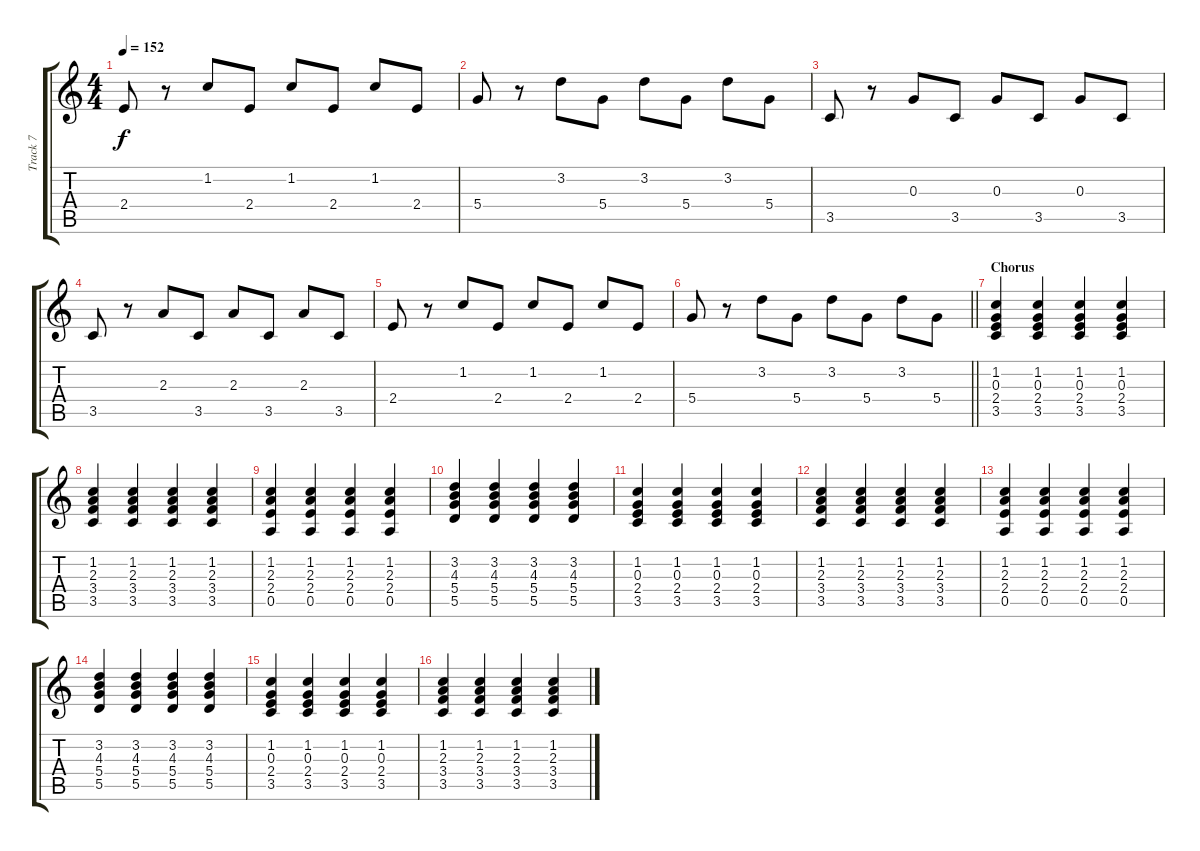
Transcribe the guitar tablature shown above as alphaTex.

\track ("Track 7" "Track 7") {instrument acousticguitarnylon}
\staff {score tabs}
\tuning (E4 B3 G3 D3 A2 E2) {hide}
\ts (4 4)
\tempo 152
\clef g2
\ks c
2.4.8{dy f} r.8 1.2.8 2.4.8 1.2.8 2.4.8 1.2.8 2.4.8 |
5.4.8 r.8 3.2.8 5.4.8 3.2.8 5.4.8 3.2.8 5.4.8 |
3.5.8 r.8 0.3.8 3.5.8 0.3.8 3.5.8 0.3.8 3.5.8 |
3.5.8 r.8 2.3.8 3.5.8 2.3.8 3.5.8 2.3.8 3.5.8 |
2.4.8 r.8 1.2.8 2.4.8 1.2.8 2.4.8 1.2.8 2.4.8 |
\barLineRight lightlight
5.4.8 r.8 3.2.8 5.4.8 3.2.8 5.4.8 3.2.8 5.4.8 |
\section ("" "Chorus")
(1.2 0.3 2.4 3.5).4 (1.2 0.3 2.4 3.5).4 (1.2 0.3 2.4 3.5).4 (1.2 0.3 2.4 3.5).4 |
(1.2 2.3 3.4 3.5).4 (1.2 2.3 3.4 3.5).4 (1.2 2.3 3.4 3.5).4 (1.2 2.3 3.4 3.5).4 |
(1.2 2.3 2.4 0.5).4 (1.2 2.3 2.4 0.5).4 (1.2 2.3 2.4 0.5).4 (1.2 2.3 2.4 0.5).4 |
(3.2 4.3 5.4 5.5).4 (3.2 4.3 5.4 5.5).4 (3.2 4.3 5.4 5.5).4 (3.2 4.3 5.4 5.5).4 |
(1.2 0.3 2.4 3.5).4 (1.2 0.3 2.4 3.5).4 (1.2 0.3 2.4 3.5).4 (1.2 0.3 2.4 3.5).4 |
(1.2 2.3 3.4 3.5).4 (1.2 2.3 3.4 3.5).4 (1.2 2.3 3.4 3.5).4 (1.2 2.3 3.4 3.5).4 |
(1.2 2.3 2.4 0.5).4 (1.2 2.3 2.4 0.5).4 (1.2 2.3 2.4 0.5).4 (1.2 2.3 2.4 0.5).4 |
(3.2 4.3 5.4 5.5).4 (3.2 4.3 5.4 5.5).4 (3.2 4.3 5.4 5.5).4 (3.2 4.3 5.4 5.5).4 |
(1.2 0.3 2.4 3.5).4 (1.2 0.3 2.4 3.5).4 (1.2 0.3 2.4 3.5).4 (1.2 0.3 2.4 3.5).4 |
(1.2 2.3 3.4 3.5).4 (1.2 2.3 3.4 3.5).4 (1.2 2.3 3.4 3.5).4 (1.2 2.3 3.4 3.5).4
